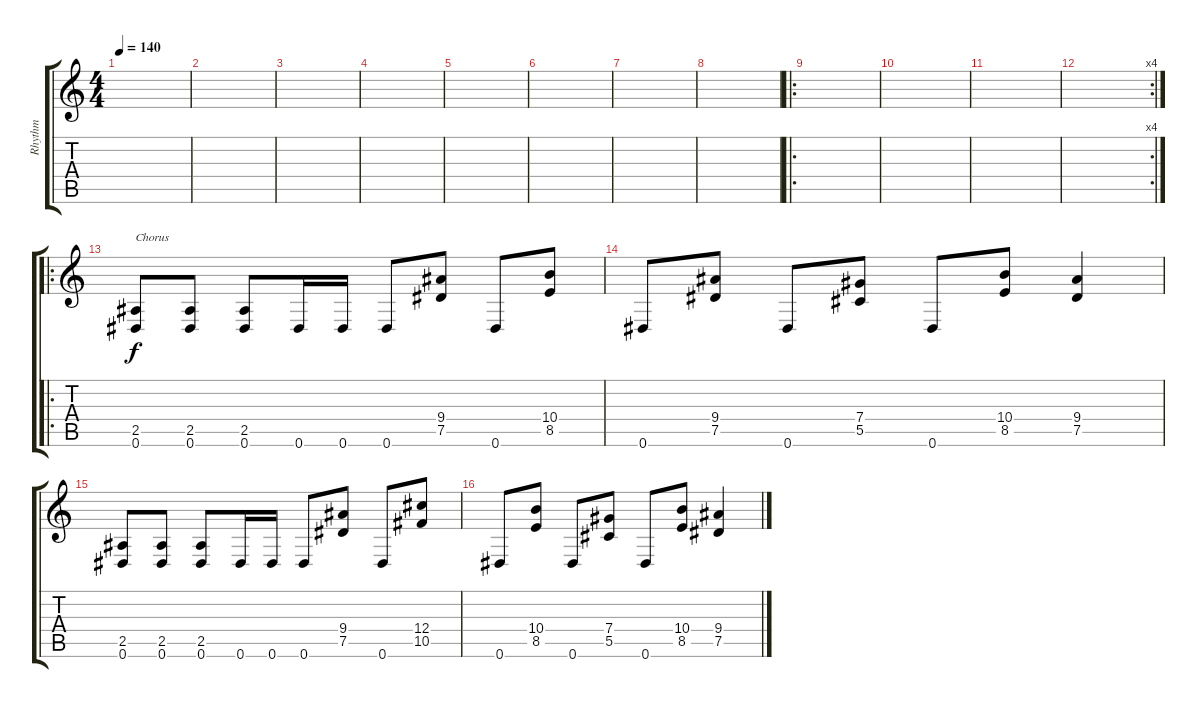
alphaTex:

\track ("Rhythm" "Rhythm") {instrument distortionguitar}
\staff {score tabs}
\tuning (Eb4 Bb3 Gb3 Db3 Ab2 Eb2) {hide}
\ts (4 4)
\tempo 140
\clef g2
\ks c
|
|
|
|
|
|
|
|
\ro
|
|
|
\rc 4
|
\ro
(2.5 0.6).8{txt "Chorus"} (2.5 0.6).8 (2.5 0.6).8 0.6.16 0.6.16 0.6.8 (9.4 7.5).8 0.6.8 (10.4 8.5).8 |
0.6.8 (9.4 7.5).8 0.6.8 (7.4 5.5).8 0.6.8 (10.4 8.5).8 (9.4 7.5).4 |
(2.5 0.6).8 (2.5 0.6).8 (2.5 0.6).8 0.6.16 0.6.16 0.6.8 (9.4 7.5).8 0.6.8 (12.4 10.5).8 |
0.6.8 (10.4 8.5).8 0.6.8 (7.4 5.5).8 0.6.8 (10.4 8.5).8 (9.4 7.5).4
